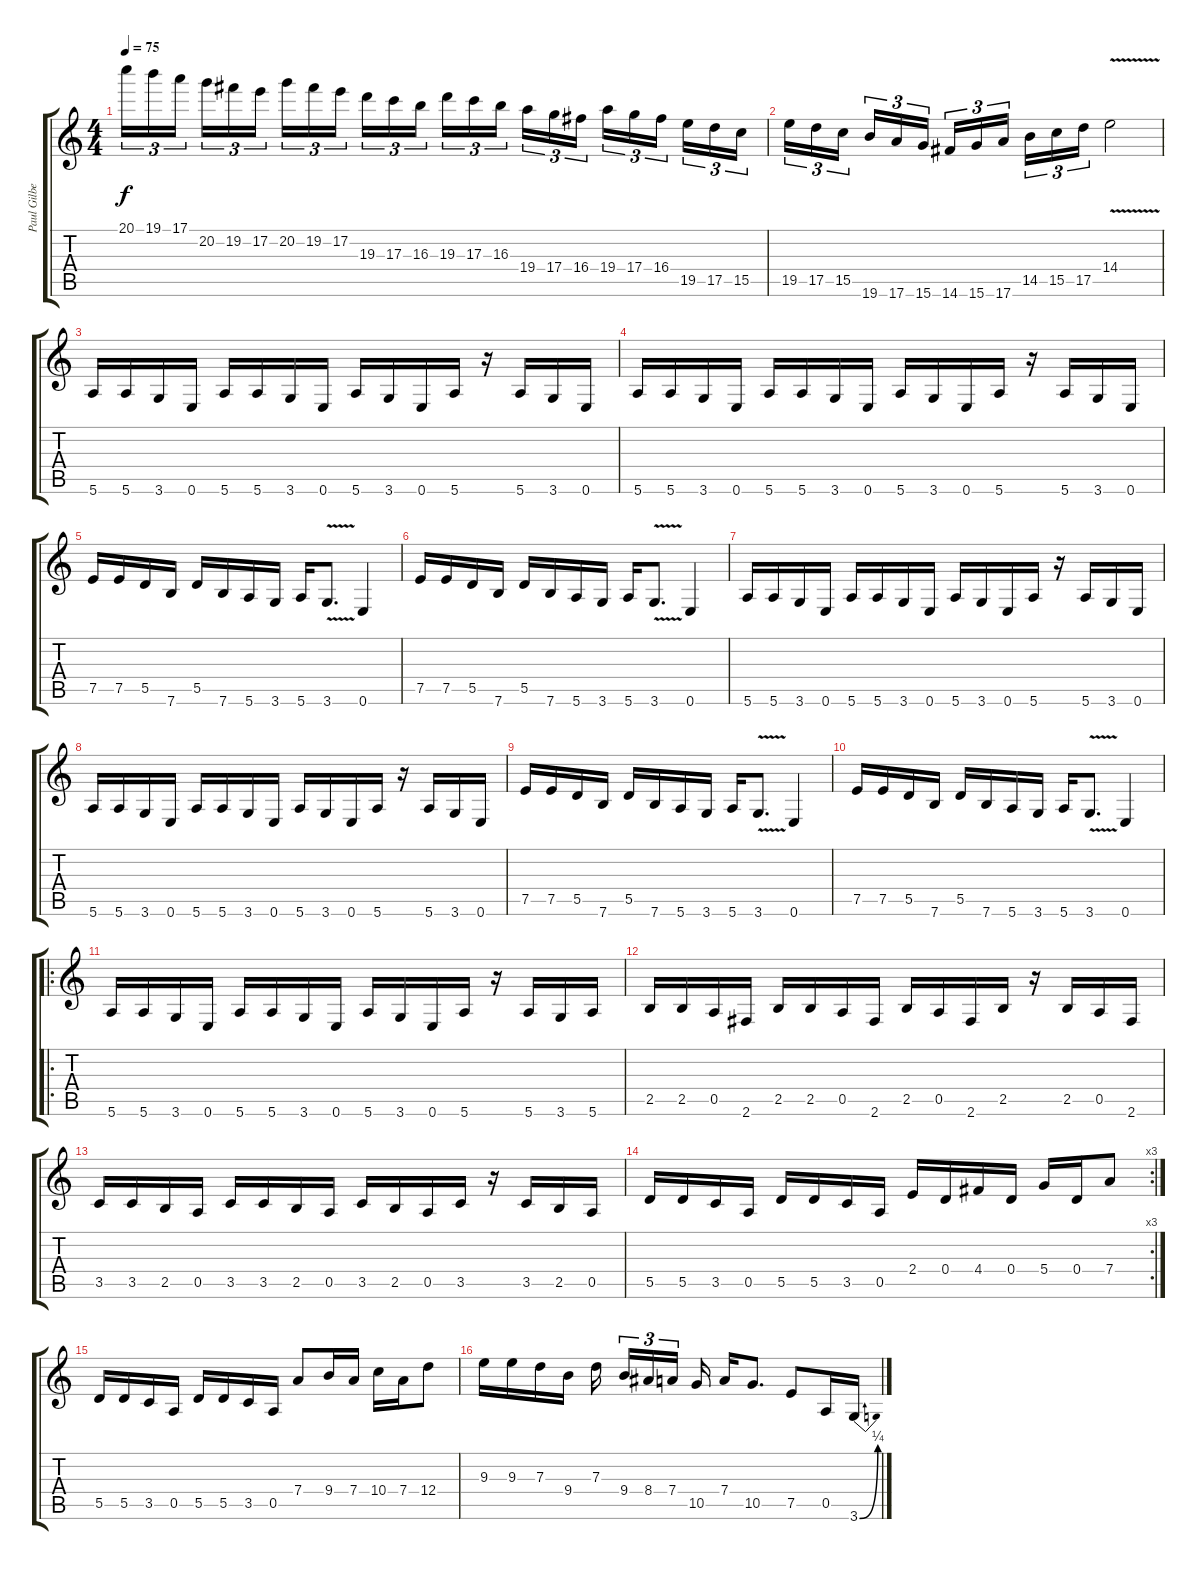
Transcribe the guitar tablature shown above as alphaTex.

\track ("Paul Gilbert" "Paul Gilbe") {instrument overdrivenguitar}
\staff {score tabs}
\tuning (E4 B3 G3 D3 A2 E2) {hide}
\ts (4 4)
\tempo 75
\clef g2
\ks c
20.1.16{tu (3 2) dy f} 19.1.16{tu (3 2)} 17.1.16{tu (3 2) beam splitsecondary} 20.2.16{tu (3 2)} 19.2.16{tu (3 2)} 17.2.16{tu (3 2)} 20.2.16{tu (3 2)} 19.2.16{tu (3 2)} 17.2.16{tu (3 2) beam splitsecondary} 19.3.16{tu (3 2)} 17.3.16{tu (3 2)} 16.3.16{tu (3 2)} 19.3.16{tu (3 2)} 17.3.16{tu (3 2)} 16.3.16{tu (3 2) beam splitsecondary} 19.4.16{tu (3 2)} 17.4.16{tu (3 2)} 16.4.16{tu (3 2)} 19.4.16{tu (3 2)} 17.4.16{tu (3 2)} 16.4.16{tu (3 2) beam splitsecondary} 19.5.16{tu (3 2)} 17.5.16{tu (3 2)} 15.5.16{tu (3 2)} |
19.5.16{tu (3 2)} 17.5.16{tu (3 2)} 15.5.16{tu (3 2) beam splitsecondary} 19.6.16{tu (3 2)} 17.6.16{tu (3 2)} 15.6.16{tu (3 2)} 14.6.16{tu (3 2)} 15.6.16{tu (3 2)} 17.6.16{tu (3 2) beam splitsecondary} 14.5.16{tu (3 2)} 15.5.16{tu (3 2)} 17.5.16{tu (3 2)} 14.4{v}.2 |
5.6.16 5.6.16 3.6.16 0.6.16 5.6.16 5.6.16 3.6.16 0.6.16 5.6.16 3.6.16 0.6.16 5.6.16 r.16 5.6.16 3.6.16 0.6.16 |
5.6.16 5.6.16 3.6.16 0.6.16 5.6.16 5.6.16 3.6.16 0.6.16 5.6.16 3.6.16 0.6.16 5.6.16 r.16 5.6.16 3.6.16 0.6.16 |
7.5.16 7.5.16 5.5.16 7.6.16 5.5.16 7.6.16 5.6.16 3.6.16 5.6.16 3.6{v}.8{d} 0.6.4 |
7.5.16 7.5.16 5.5.16 7.6.16 5.5.16 7.6.16 5.6.16 3.6.16 5.6.16 3.6{v}.8{d} 0.6.4 |
5.6.16 5.6.16 3.6.16 0.6.16 5.6.16 5.6.16 3.6.16 0.6.16 5.6.16 3.6.16 0.6.16 5.6.16 r.16 5.6.16 3.6.16 0.6.16 |
5.6.16 5.6.16 3.6.16 0.6.16 5.6.16 5.6.16 3.6.16 0.6.16 5.6.16 3.6.16 0.6.16 5.6.16 r.16 5.6.16 3.6.16 0.6.16 |
7.5.16 7.5.16 5.5.16 7.6.16 5.5.16 7.6.16 5.6.16 3.6.16 5.6.16 3.6{v}.8{d} 0.6.4 |
7.5.16 7.5.16 5.5.16 7.6.16 5.5.16 7.6.16 5.6.16 3.6.16 5.6.16 3.6{v}.8{d} 0.6.4 |
\ro
5.6.16 5.6.16 3.6.16 0.6.16 5.6.16 5.6.16 3.6.16 0.6.16 5.6.16 3.6.16 0.6.16 5.6.16 r.16 5.6.16 3.6.16 5.6.16 |
2.5.16 2.5.16 0.5.16 2.6.16 2.5.16 2.5.16 0.5.16 2.6.16 2.5.16 0.5.16 2.6.16 2.5.16 r.16 2.5.16 0.5.16 2.6.16 |
3.5.16 3.5.16 2.5.16 0.5.16 3.5.16 3.5.16 2.5.16 0.5.16 3.5.16 2.5.16 0.5.16 3.5.16 r.16 3.5.16 2.5.16 0.5.16 |
\rc 3
5.5.16 5.5.16 3.5.16 0.5.16 5.5.16 5.5.16 3.5.16 0.5.16 2.4.16 0.4.16 4.4.16 0.4.16 5.4.16 0.4.16 7.4.8 |
5.5.16 5.5.16 3.5.16 0.5.16 5.5.16 5.5.16 3.5.16 0.5.16 7.4.8 9.4.16 7.4.16 10.4.16 7.4.16 12.4.8 |
9.3.16 9.3.16 7.3.16 9.4.16 7.3.16{beam splitsecondary} 9.4.16{tu (3 2)} 8.4.16{tu (3 2)} 7.4.16{tu (3 2) beam splitsecondary} 10.5.16 7.4.16 10.5.8{d} 7.5.8 0.5.16 3.6{be (bend 0 0 60 1)}.16
